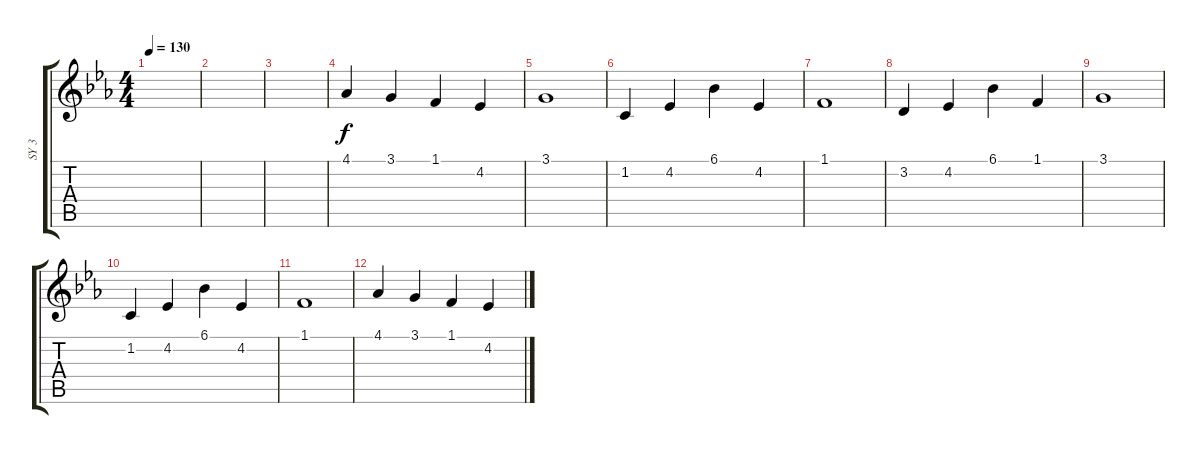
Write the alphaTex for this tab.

\track ("SY 3" "SY 3") {instrument fx4atmosphere}
\staff {score tabs}
\tuning (E4 B3 G3 D3 A2 E2) {hide}
\ts (4 4)
\tempo 130
\clef g2
\ks eb
|
|
|
4.1.4 3.1.4 1.1.4 4.2.4 |
3.1.1 |
1.2.4 4.2.4 6.1.4 4.2.4 |
1.1.1 |
3.2.4 4.2.4 6.1.4 1.1.4 |
3.1.1 |
1.2.4 4.2.4 6.1.4 4.2.4 |
1.1.1 |
4.1.4 3.1.4 1.1.4 4.2.4
